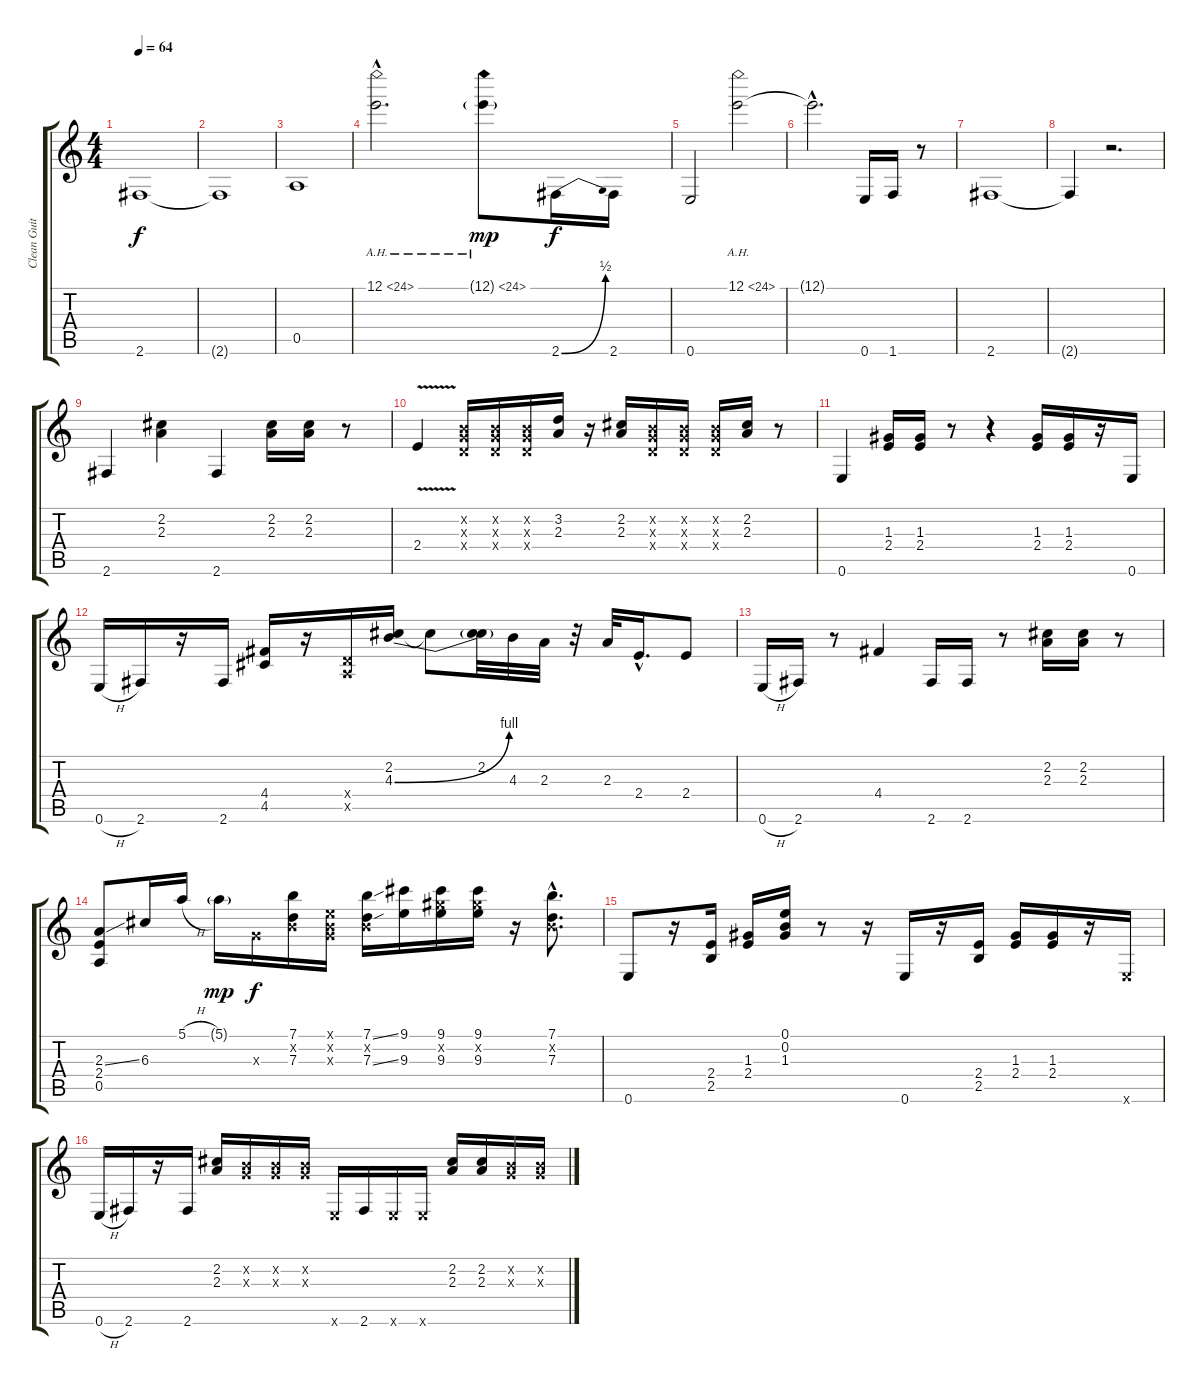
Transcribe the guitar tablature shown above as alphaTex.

\track ("Clean Guitar" "Clean Guit") {instrument electricguitarclean}
\staff {score tabs}
\tuning (E4 B3 G3 D3 A2 E2) {hide}
\ts (4 4)
\tempo 64
\clef g2
\ks c
2.6.1{dy f} |
2.6{t}.1 |
0.5.1 |
12.1{ah 12 hac}.2{d} 12.1{ah 12 g}.8{dy mp} 2.6{be (bend 0 0 60 2)}.16{dy f} 2.6.16 |
0.6.2 12.1{ah 12}.2 |
12.1{hac t}.2{d} 0.6.16 1.6.16 r.8 |
2.6.1 |
2.6{t}.4 r.2{d} |
2.6.4 (2.2 2.3).4 2.6.4 (2.2 2.3).16 (2.2 2.3).16 r.8 |
2.4{v}.4 (0.2{x} 0.3{x} 0.4{x}).16 (0.2{x} 0.3{x} 0.4{x}).16 (0.2{x} 0.3{x} 0.4{x}).16 (3.2 2.3).16 r.16 (2.2 2.3).16 (0.2{x} 0.3{x} 0.4{x}).16 (0.2{x} 0.3{x} 0.4{x}).16 (0.2{x} 0.3{x} 0.4{x}).16 (2.2 2.3).16 r.8 |
0.6.4 (1.3 2.4).16{instrument electricguitarmuted} (1.3 2.4).16 r.8 r.4 (1.3 2.4).16 (1.3 2.4).16 r.16 0.6.16{instrument electricguitarclean} |
0.6{h}.16 2.6.16 r.16 2.6.16 (4.4 4.5).16 r.16 (0.4{x} 0.5{x}).16 (2.2 4.3{be (bend 0 0 60 4)}).16 2.2{t}.8 (2.2 4.3{t}).32 4.3.32 2.3.32 r.32 2.3.32 2.4{hac}.16{d} 2.4.8 |
0.6{h}.16 2.6.16 r.8 4.4.4 2.6.16 2.6.16 r.8 (2.2 2.3).16 (2.2 2.3).16 r.8 |
(2.3{ss} 2.4 0.5).8 6.3.16 5.1{h}.16 5.1{g}.16{dy mp} 0.3{x}.16{dy f} (7.1 0.2{x} 7.3).16 (0.1{x} 0.2{x} 0.3{x}).16 (7.1{ss} 0.2{x} 7.3{ss}).16 (9.1 9.3).16 (9.1 9.2{x} 9.3).16 (9.1 9.2{x} 9.3).16 r.16 (7.1{hac} 0.2{hac x} 7.3{hac}).8{d} |
0.6.8{instrument electricguitarmuted} r.16 (2.4 2.5).16 (1.3 2.4).16 (0.1 0.2 1.3).16 r.8 r.16 0.6.16 r.16 (2.4 2.5).16 (1.3 2.4).16 (1.3 2.4).16 r.16 0.6{x}.16 |
0.6{h}.16 2.6.16 r.16 2.6.16 (2.2 2.3).16 (0.2{x} 0.3{x}).16 (0.2{x} 0.3{x}).16 (0.2{x} 0.3{x}).16 0.6{x}.16 2.6.16 0.6{x}.16 0.6{x}.16 (2.2 2.3).16 (2.2 2.3).16 (0.2{x} 0.3{x}).16 (0.2{x} 0.3{x}).16
